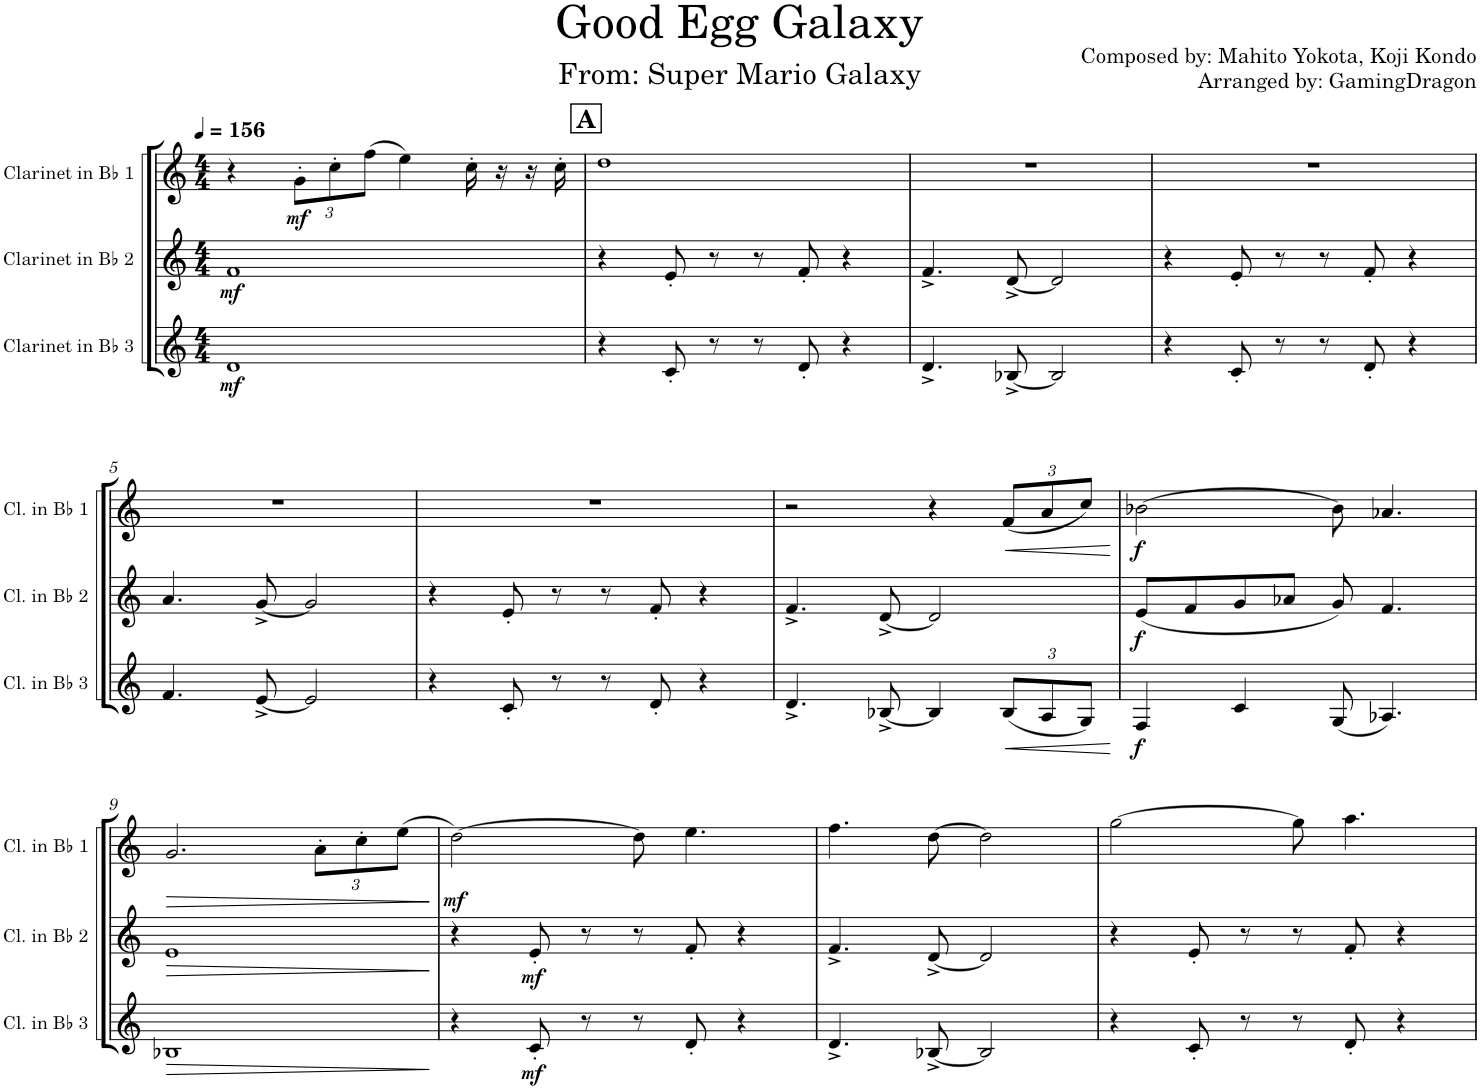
**kern	**dynam	**kern	**dynam	**kern	**dynam
*part3	*part3	*part2	*part2	*part1	*part1
*staff3	*staff3	*staff2	*staff2	*staff1	*staff1
*I"Clarinet in Bb 3	*	*I"Clarinet in Bb 2	*	*I"Clarinet in Bb 1	*
*I'Cl. in Bb 3	*	*I'Cl. in Bb 2	*	*I'Cl. in Bb 1	*
*clefG2	*	*clefG2	*	*clefG2	*
*Trd1c2	*	*Trd1c2	*	*Trd1c2	*
*k[]	*	*k[]	*	*k[]	*
*M4/4	*	*M4/4	*	*M4/4	*
*MM156	*	*MM156	*	*MM156	*
=1	=1	=1	=1	=1	=1
!	!LO:DY:b	!	!LO:DY:b	!	!
1d	mf	1f	mf	4r	.
*	*	*	*	*Xbrackettup	*
!	!	!	!	!	!LO:DY:b
.	.	.	.	12g'\L	mf
.	.	.	.	12cc'\	.
.	.	.	.	(12ff\J	.
.	.	.	.	4ee\)	.
.	.	.	.	16cc'\	.
.	.	.	.	16r	.
.	.	.	.	16r	.
.	.	.	.	16cc'\	.
!!LO:REH:place=s1:a:B:cj:fs=14:t=A
=2	=2	=2	=2	=2	=2
4r	.	4r	.	1dd	.
8c'/	.	8e'/	.	.	.
8r	.	8r	.	.	.
8r	.	8r	.	.	.
8d'/	.	8f'/	.	.	.
4r	.	4r	.	.	.
=3	=3	=3	=3	=3	=3
4.d^/	.	4.f^/	.	1r	.
[8B-X^/	.	[8d^/	.	.	.
2B-/]	.	2d/]	.	.	.
=4	=4	=4	=4	=4	=4
4r	.	4r	.	1r	.
8c'/	.	8e'/	.	.	.
8r	.	8r	.	.	.
8r	.	8r	.	.	.
8d'/	.	8f'/	.	.	.
4r	.	4r	.	.	.
!!LO:LB:g=z
=5	=5	=5	=5	=5	=5
4.f/	.	4.a/	.	1r	.
[8e^/	.	[8g^/	.	.	.
2e/]	.	2g/]	.	.	.
=6	=6	=6	=6	=6	=6
4r	.	4r	.	1r	.
8c'/	.	8e'/	.	.	.
8r	.	8r	.	.	.
8r	.	8r	.	.	.
8d'/	.	8f'/	.	.	.
4r	.	4r	.	.	.
=7	=7	=7	=7	=7	=7
4.d^/	.	4.f^/	.	2r	.
[8B-X^/	.	[8d^/	.	.	.
4B-/]	.	2d/]	.	4r	.
*Xbrackettup	*	*	*	*	*
!	!LO:HP:b	!	!	!	!LO:HP:b
(12B-/L	<	.	.	(12f/L	<
12A/	.	.	.	12a/	.
12G/J)	.	.	.	12cc/J)	.
.	[	.	.	.	[
=8	=8	=8	=8	=8	=8
!	!LO:DY:b	!	!LO:DY:b	!	!LO:DY:b
4F/	f	(8e/L	f	[2b-X\	f
.	.	8f/	.	.	.
4c/	.	8g/	.	.	.
.	.	8a-X/J	.	.	.
(8G/	.	8g/)	.	8b-\]	.
4.A-X/)	.	4.f/	.	4.a-X/	.
!!LO:LB:g=z
=9	=9	=9	=9	=9	=9
!	!LO:HP:b	!	!LO:HP:b	!	!LO:HP:b
1B-X	>	1e	>	2.g/	>
.	.	.	.	12a'\L	.
.	.	.	.	12cc'\	.
.	.	.	.	(12ee\J	.
.	]	.	]	.	]
=10	=10	=10	=10	=10	=10
!	!	!	!	!	!LO:DY:b
4r	.	4r	.	[2dd\)	mf
!	!LO:DY:b	!	!LO:DY:b	!	!
8c'/	mf	8e'/	mf	.	.
8r	.	8r	.	.	.
8r	.	8r	.	8dd\]	.
8d'/	.	8f'/	.	4.ee\	.
4r	.	4r	.	.	.
=11	=11	=11	=11	=11	=11
4.d^/	.	4.f^/	.	4.ff\	.
[8B-X^/	.	[8d^/	.	[8dd\	.
2B-/]	.	2d/]	.	2dd\]	.
=12	=12	=12	=12	=12	=12
4r	.	4r	.	[2gg\	.
8c'/	.	8e'/	.	.	.
8r	.	8r	.	.	.
8r	.	8r	.	8gg\]	.
8d'/	.	8f'/	.	4.aa\	.
4r	.	4r	.	.	.
=	=	=	=	=	=
*-	*-	*-	*-	*-	*-
